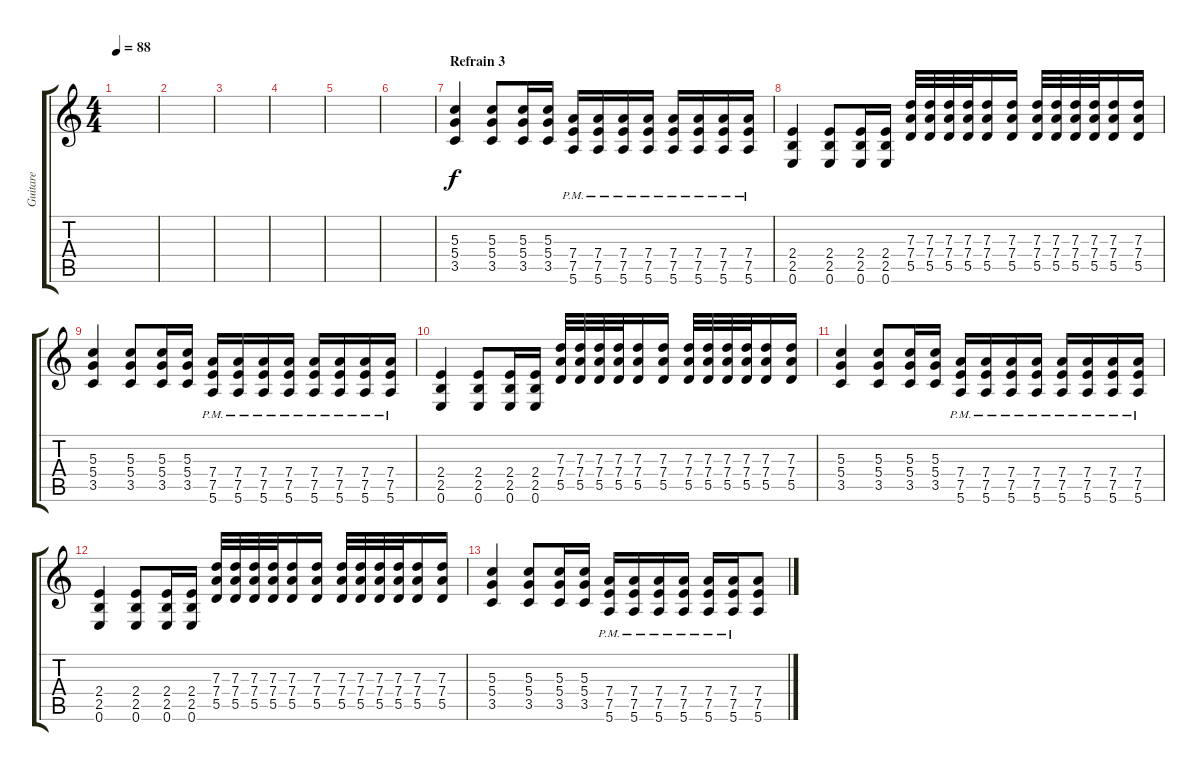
\track ("Guitare" "Guitare") {instrument distortionguitar}
\staff {score tabs}
\tuning (E4 B3 G3 D3 A2 E2) {hide}
\ts (4 4)
\tempo 88
\clef g2
\ks c
|
|
|
|
|
|
\section ("" "Refrain 3")
(5.3 5.4 3.5).4 (5.3 5.4 3.5).8 (5.3 5.4 3.5).16 (5.3 5.4 3.5).16 (7.4{pm} 7.5{pm} 5.6{pm}).16 (7.4{pm} 7.5{pm} 5.6{pm}).16 (7.4{pm} 7.5{pm} 5.6{pm}).16 (7.4{pm} 7.5{pm} 5.6{pm}).16 (7.4{pm} 7.5{pm} 5.6{pm}).16 (7.4{pm} 7.5{pm} 5.6{pm}).16 (7.4{pm} 7.5{pm} 5.6{pm}).16 (7.4{pm} 7.5{pm} 5.6{pm}).16 |
(2.4 2.5 0.6).4 (2.4 2.5 0.6).8 (2.4 2.5 0.6).16 (2.4 2.5 0.6).16 (7.3 7.4 5.5).32 (7.3 7.4 5.5).32 (7.3 7.4 5.5).32 (7.3 7.4 5.5).32 (7.3 7.4 5.5).16 (7.3 7.4 5.5).16 (7.3 7.4 5.5).32 (7.3 7.4 5.5).32 (7.3 7.4 5.5).32 (7.3 7.4 5.5).32 (7.3 7.4 5.5).16 (7.3 7.4 5.5).16 |
(5.3 5.4 3.5).4 (5.3 5.4 3.5).8 (5.3 5.4 3.5).16 (5.3 5.4 3.5).16 (7.4{pm} 7.5{pm} 5.6{pm}).16 (7.4{pm} 7.5{pm} 5.6{pm}).16 (7.4{pm} 7.5{pm} 5.6{pm}).16 (7.4{pm} 7.5{pm} 5.6{pm}).16 (7.4{pm} 7.5{pm} 5.6{pm}).16 (7.4{pm} 7.5{pm} 5.6{pm}).16 (7.4{pm} 7.5{pm} 5.6{pm}).16 (7.4{pm} 7.5{pm} 5.6{pm}).16 |
(2.4 2.5 0.6).4 (2.4 2.5 0.6).8 (2.4 2.5 0.6).16 (2.4 2.5 0.6).16 (7.3 7.4 5.5).32 (7.3 7.4 5.5).32 (7.3 7.4 5.5).32 (7.3 7.4 5.5).32 (7.3 7.4 5.5).16 (7.3 7.4 5.5).16 (7.3 7.4 5.5).32 (7.3 7.4 5.5).32 (7.3 7.4 5.5).32 (7.3 7.4 5.5).32 (7.3 7.4 5.5).16 (7.3 7.4 5.5).16 |
(5.3 5.4 3.5).4 (5.3 5.4 3.5).8 (5.3 5.4 3.5).16 (5.3 5.4 3.5).16 (7.4{pm} 7.5{pm} 5.6{pm}).16 (7.4{pm} 7.5{pm} 5.6{pm}).16 (7.4{pm} 7.5{pm} 5.6{pm}).16 (7.4{pm} 7.5{pm} 5.6{pm}).16 (7.4{pm} 7.5{pm} 5.6{pm}).16 (7.4{pm} 7.5{pm} 5.6{pm}).16 (7.4{pm} 7.5{pm} 5.6{pm}).16 (7.4{pm} 7.5{pm} 5.6{pm}).16 |
(2.4 2.5 0.6).4 (2.4 2.5 0.6).8 (2.4 2.5 0.6).16 (2.4 2.5 0.6).16 (7.3 7.4 5.5).32 (7.3 7.4 5.5).32 (7.3 7.4 5.5).32 (7.3 7.4 5.5).32 (7.3 7.4 5.5).16 (7.3 7.4 5.5).16 (7.3 7.4 5.5).32 (7.3 7.4 5.5).32 (7.3 7.4 5.5).32 (7.3 7.4 5.5).32 (7.3 7.4 5.5).16 (7.3 7.4 5.5).16 |
(5.3 5.4 3.5).4 (5.3 5.4 3.5).8 (5.3 5.4 3.5).16 (5.3 5.4 3.5).16 (7.4{pm} 7.5{pm} 5.6{pm}).16 (7.4{pm} 7.5{pm} 5.6{pm}).16 (7.4{pm} 7.5{pm} 5.6{pm}).16 (7.4{pm} 7.5{pm} 5.6{pm}).16 (7.4{pm} 7.5{pm} 5.6{pm}).16 (7.4{pm} 7.5{pm} 5.6{pm}).16 (7.4 7.5 5.6).8
